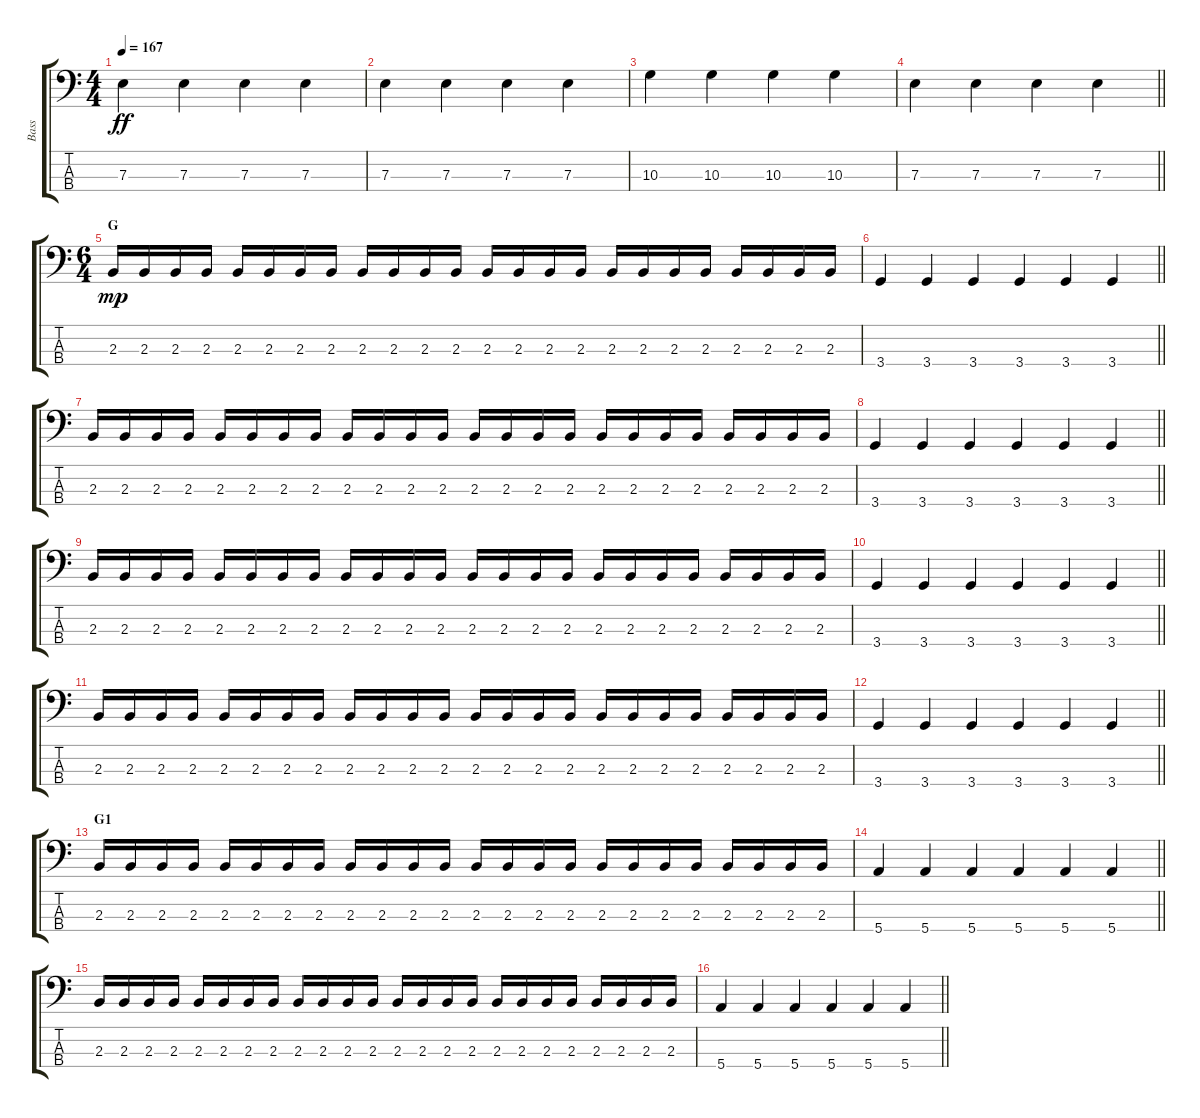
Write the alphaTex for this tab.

\track ("Bass" "Bass") {instrument electricbassfinger}
\staff {score tabs}
\tuning (G2 D2 A1 E1) {hide}
\ts (4 4)
\tempo 167
\clef f4
\ks c
7.3.4{dy ff} 7.3.4 7.3.4 7.3.4 |
7.3.4 7.3.4 7.3.4 7.3.4 |
10.3.4 10.3.4 10.3.4 10.3.4 |
\barLineRight lightlight
7.3.4 7.3.4 7.3.4 7.3.4 |
\ts (6 4)
\section ("" "G")
2.3.16{dy mp} 2.3.16 2.3.16 2.3.16 2.3.16 2.3.16 2.3.16 2.3.16 2.3.16 2.3.16 2.3.16 2.3.16 2.3.16 2.3.16 2.3.16 2.3.16 2.3.16 2.3.16 2.3.16 2.3.16 2.3.16 2.3.16 2.3.16 2.3.16 |
\barLineRight lightlight
3.4.4 3.4.4 3.4.4 3.4.4 3.4.4 3.4.4 |
\section ("" "")
2.3.16 2.3.16 2.3.16 2.3.16 2.3.16 2.3.16 2.3.16 2.3.16 2.3.16 2.3.16 2.3.16 2.3.16 2.3.16 2.3.16 2.3.16 2.3.16 2.3.16 2.3.16 2.3.16 2.3.16 2.3.16 2.3.16 2.3.16 2.3.16 |
\barLineRight lightlight
3.4.4 3.4.4 3.4.4 3.4.4 3.4.4 3.4.4 |
\section ("" "")
2.3.16 2.3.16 2.3.16 2.3.16 2.3.16 2.3.16 2.3.16 2.3.16 2.3.16 2.3.16 2.3.16 2.3.16 2.3.16 2.3.16 2.3.16 2.3.16 2.3.16 2.3.16 2.3.16 2.3.16 2.3.16 2.3.16 2.3.16 2.3.16 |
\barLineRight lightlight
3.4.4 3.4.4 3.4.4 3.4.4 3.4.4 3.4.4 |
\section ("" "")
2.3.16 2.3.16 2.3.16 2.3.16 2.3.16 2.3.16 2.3.16 2.3.16 2.3.16 2.3.16 2.3.16 2.3.16 2.3.16 2.3.16 2.3.16 2.3.16 2.3.16 2.3.16 2.3.16 2.3.16 2.3.16 2.3.16 2.3.16 2.3.16 |
\barLineRight lightlight
3.4.4 3.4.4 3.4.4 3.4.4 3.4.4 3.4.4 |
\section ("" "G1")
2.3.16 2.3.16 2.3.16 2.3.16 2.3.16 2.3.16 2.3.16 2.3.16 2.3.16 2.3.16 2.3.16 2.3.16 2.3.16 2.3.16 2.3.16 2.3.16 2.3.16 2.3.16 2.3.16 2.3.16 2.3.16 2.3.16 2.3.16 2.3.16 |
\barLineRight lightlight
5.4.4 5.4.4 5.4.4 5.4.4 5.4.4 5.4.4 |
\section ("" "")
2.3.16 2.3.16 2.3.16 2.3.16 2.3.16 2.3.16 2.3.16 2.3.16 2.3.16 2.3.16 2.3.16 2.3.16 2.3.16 2.3.16 2.3.16 2.3.16 2.3.16 2.3.16 2.3.16 2.3.16 2.3.16 2.3.16 2.3.16 2.3.16 |
\barLineRight lightlight
5.4.4 5.4.4 5.4.4 5.4.4 5.4.4 5.4.4
